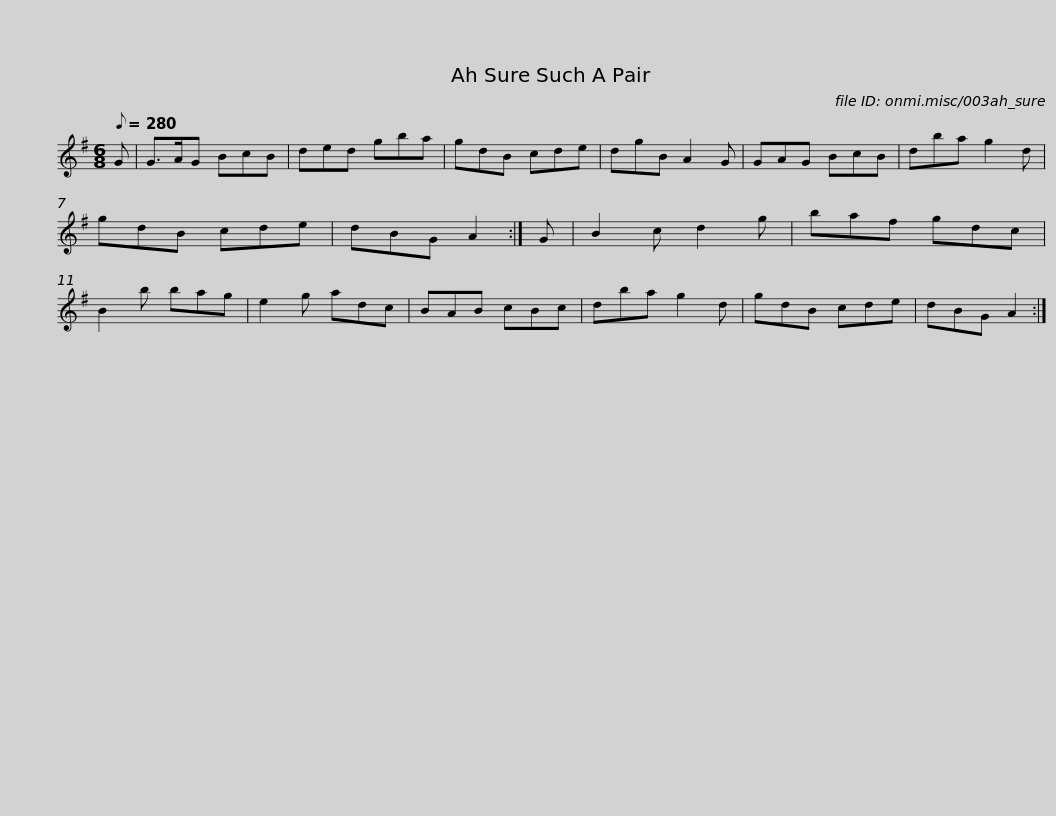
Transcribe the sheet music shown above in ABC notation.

X:1
L:1/8
Q:1/8=280
M:6/8
I:linebreak $
K:G
V:1 treble
V:1
 G | G>AG BcB | ded gba | gdB cde | dgB A2 G | %5
 GAG BcB | dba g2 d | gdB cde |$ dBG A2 :| G | %10
 B2 c d2 g | baf gdc | B2 b bag | e2 g adc | BAB cBc | %15
 dba g2 d |$ gdB cde | dBG A2 :| %18
